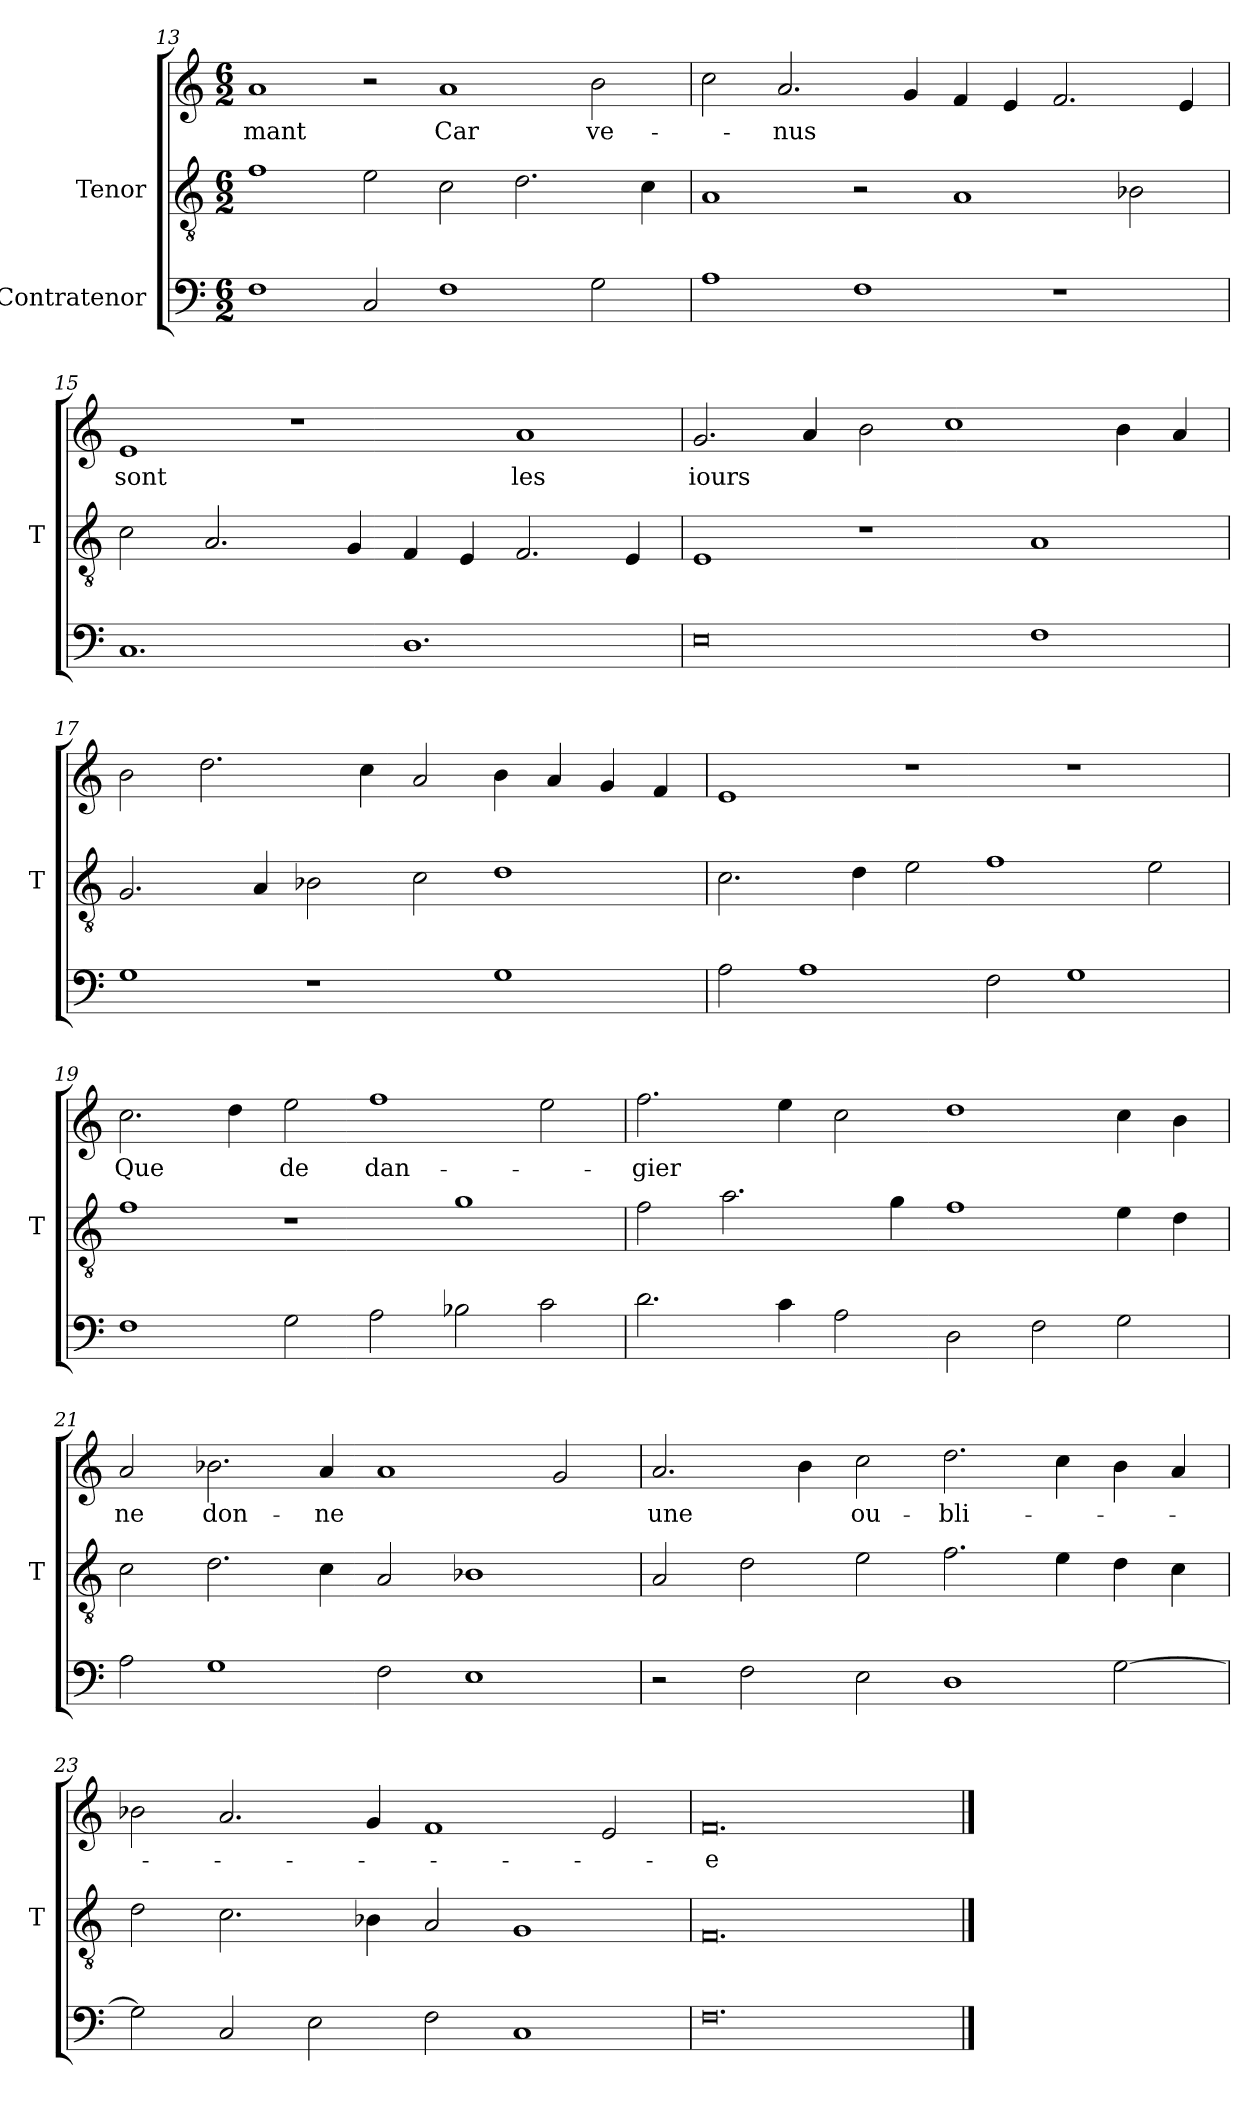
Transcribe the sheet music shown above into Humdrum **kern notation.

**kern	**kern	**kern	**text
*part3	*part2	*part1	*part1
*staff3	*staff2	*staff1	*staff1
*I"Contratenor	*I"Tenor	*	*
*	*I'T	*	*
*clefF4	*clefGv2	*clefG2	*
*M6/2	*M6/2	*M6/2	*
=13	=13	=13	=13
1F	1f	1a	-mant
2C	2e	2r	.
1F	2c	1a	-Car
.	2.d	.	.
2G	.	2b	ve-
.	4c	.	.
=14	=14	=14	=14
1A	1A	2cc	.
.	.	2.a	-nus
1F	2r	.	.
.	.	4g	.
.	1A	4f	.
.	.	4e	.
1r	.	2.f	.
.	2B-X	.	.
.	.	4e	.
=15	=15	=15	=15
1.C	2c	1e	-sont
.	2.A	.	.
.	.	1r	.
.	4G	.	.
1.D	4F	.	.
.	4E	.	.
.	2.F	1a	-les
.	4E	.	.
=16	=16	=16	=16
0E	1E	2.g	-iours
.	.	4a	.
.	1r	2b	.
.	.	1cc	.
1F	1A	.	.
.	.	4b	.
.	.	4a	.
=17	=17	=17	=17
1G	2.G	2b	.
.	.	2.dd	.
.	4A	.	.
1r	2B-X	.	.
.	.	4cc	.
.	2c	2a	.
1G	1d	4b	.
.	.	4a	.
.	.	4g	.
.	.	4f	.
=18	=18	=18	=18
2A	2.c	1e	.
1A	.	.	.
.	4d	.	.
.	2e	1r	.
2F	1f	.	.
1G	.	1r	.
.	2e	.	.
=19	=19	=19	=19
1F	1f	2.cc	-Que
.	.	4dd	.
2G	1r	2ee	-de
2A	.	1ff	dan-
2B-X	1g	.	.
2c	.	2ee	.
=20	=20	=20	=20
2.d	2f	2.ff	-gier
.	2.a	.	.
4c	.	4ee	.
2A	.	2cc	.
.	4g	.	.
2D	1f	1dd	.
2F	.	.	.
2G	4e	4cc	.
.	4d	4b	.
=21	=21	=21	=21
2A	2c	2a	-ne
1G	2.d	2.b-X	don-
.	4c	4a	-ne
2F	2A	1a	.
1E	1B-X	.	.
.	.	2g	.
=22	=22	=22	=22
2r	2A	2.a	-une
2F	2d	.	.
.	.	4b	.
2E	2e	2cc	ou-
1D	2.f	2.dd	-bli-
.	4e	4cc	.
[2G	4d	4b	.
.	4c	4a	.
=23	=23	=23	=23
2G]	2d	2b-X	.
2C	2.c	2.a	.
2E	.	.	.
.	4B-X	4g	.
2F	2A	1f	.
1C	1G	.	.
.	.	2e	.
=24	=24	=24	=24
0.F	0.F	0.f	-e
==	==	==	==
*-	*-	*-	*-
